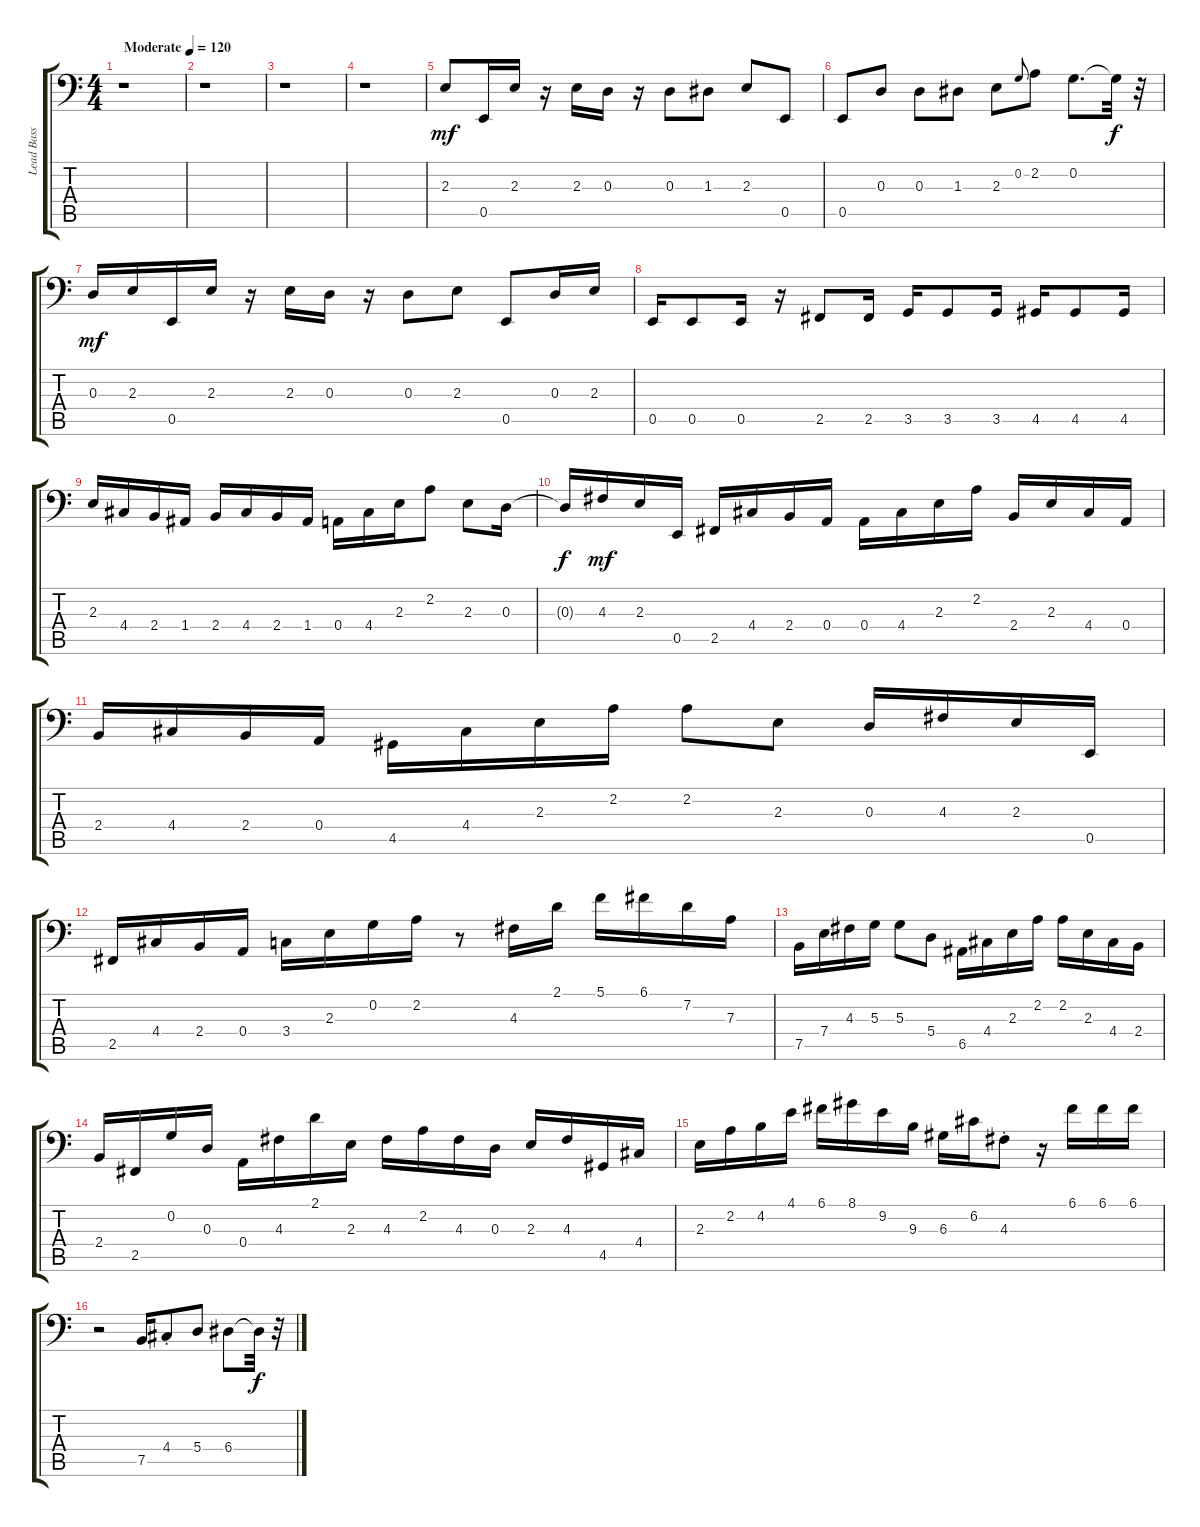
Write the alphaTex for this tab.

\track ("Lead Bass Guitar" "Lead Bass ") {instrument electricbassfinger}
\staff {score tabs}
\tuning (C3 G2 D2 A1 E1 B0) {hide}
\ts (4 4)
\tempo (120 "Moderate")
\clef f4
\ks c
r.1{dy mf instrument electricbassfinger} |
r.1 |
r.1 |
r.1 |
2.3.8 0.5.16 2.3.16 r.16 2.3.16 0.3.16 r.16 0.3.8 1.3.8 2.3.8 0.5.8 |
0.5.8 0.3.8 0.3.8 1.3.8 2.3.8 0.2.8{gr onbeat} 2.2.8 0.2.8{d} 0.2{t}.32{dy f} r.32 |
0.3.16{dy mf} 2.3.16 0.5.16 2.3.16 r.16 2.3.16 0.3.16 r.16 0.3.8 2.3.8 0.5.8 0.3.16 2.3.16 |
0.5.16 0.5.8 0.5.16 r.16 2.5.8 2.5.16 3.5.16 3.5.8 3.5.16 4.5.16 4.5.8 4.5.16 |
2.3.16 4.4.16 2.4.16 1.4.16 2.4.16 4.4.16 2.4.16 1.4.16 0.4.16 4.4.16 2.3.16 2.2.8 2.3.8 0.3.16 |
0.3{t}.16{dy f} 4.3.16{dy mf} 2.3.16 0.5.16 2.5.16 4.4.16 2.4.16 0.4.16 0.4.16 4.4.16 2.3.16 2.2.16 2.4.16 2.3.16 4.4.16 0.4.16 |
2.4.16 4.4.16 2.4.16 0.4.16 4.5.16 4.4.16 2.3.16 2.2.16 2.2.8 2.3.8 0.3.16 4.3.16 2.3.16 0.5.16 |
2.5.16 4.4.16 2.4.16 0.4.16 3.4.16 2.3.16 0.2.16 2.2.16 r.8 4.3.16 2.1.16 5.1.16 6.1.16 7.2.16 7.3.16 |
7.5.16 7.4.16 4.3.16 5.3.16 5.3.8 5.4.8 6.5.16 4.4.16 2.3.16 2.2.16 2.2.16 2.3.16 4.4.16 2.4.16 |
2.4.16 2.5.16 0.2.16 0.3.16 0.4.16 4.3.16 2.1.16 2.3.16 4.3.16 2.2.16 4.3.16 0.3.16 2.3.16 4.3.16 4.5.16 4.4.16 |
2.3.16 2.2.16 4.2.16 4.1.16 6.1.16 8.1.16 9.2.16 9.3.16 6.3.16 6.2.16 4.3{st}.8 r.16 6.1.16 6.1.16 6.1.16 |
r.2 7.5.16 4.4{st}.8 5.4.8 6.4.8 6.4{t}.32{dy f} r.32
